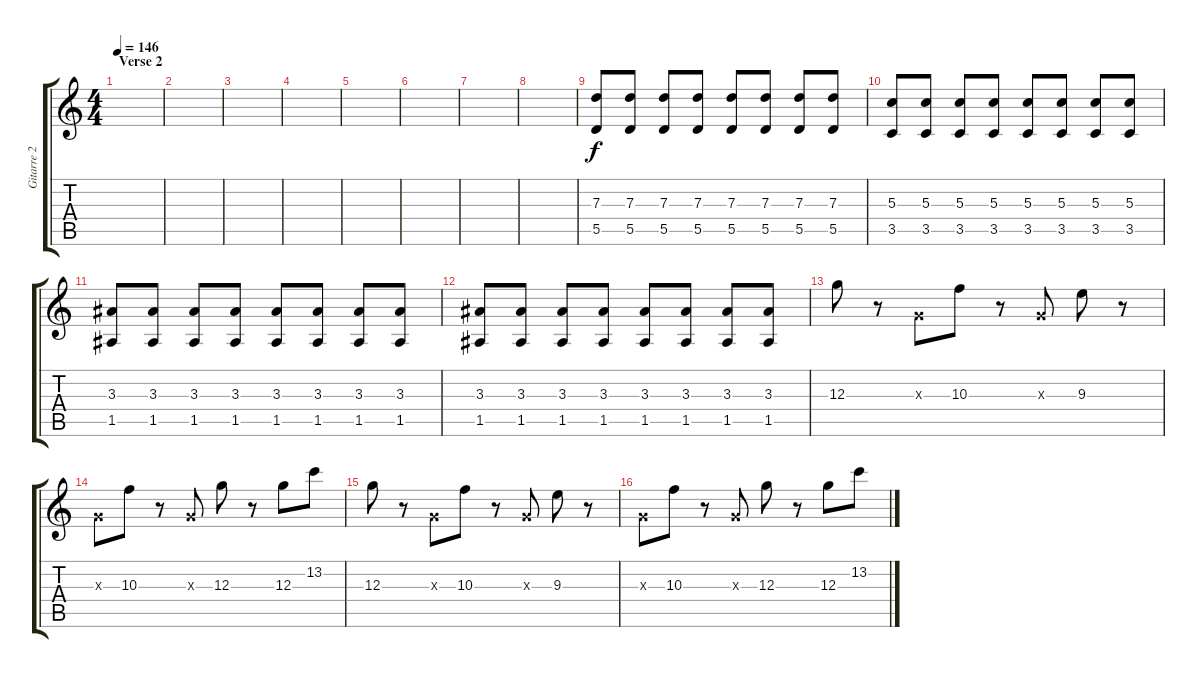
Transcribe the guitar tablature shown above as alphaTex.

\track ("Gitarre 2" "Gitarre 2") {instrument overdrivenguitar}
\staff {score tabs}
\tuning (D4 B3 G3 D3 A2 D2) {hide}
\ts (4 4)
\section ("" "Verse 2")
\tempo 146
\clef g2
\ks c
|
|
|
|
|
|
|
|
(7.3 5.5).8 (7.3 5.5).8 (7.3 5.5).8 (7.3 5.5).8 (7.3 5.5).8 (7.3 5.5).8 (7.3 5.5).8 (7.3 5.5).8 |
(5.3 3.5).8 (5.3 3.5).8 (5.3 3.5).8 (5.3 3.5).8 (5.3 3.5).8 (5.3 3.5).8 (5.3 3.5).8 (5.3 3.5).8 |
(3.3 1.5).8 (3.3 1.5).8 (3.3 1.5).8 (3.3 1.5).8 (3.3 1.5).8 (3.3 1.5).8 (3.3 1.5).8 (3.3 1.5).8 |
(3.3 1.5).8 (3.3 1.5).8 (3.3 1.5).8 (3.3 1.5).8 (3.3 1.5).8 (3.3 1.5).8 (3.3 1.5).8 (3.3 1.5).8 |
12.3.8 r.8 0.3{x}.8 10.3.8 r.8 0.3{x}.8 9.3.8 r.8 |
0.3{x}.8 10.3.8 r.8 0.3{x}.8 12.3.8 r.8 12.3.8 13.2.8 |
12.3.8 r.8 0.3{x}.8 10.3.8 r.8 0.3{x}.8 9.3.8 r.8 |
0.3{x}.8 10.3.8 r.8 0.3{x}.8 12.3.8 r.8 12.3.8 13.2.8
